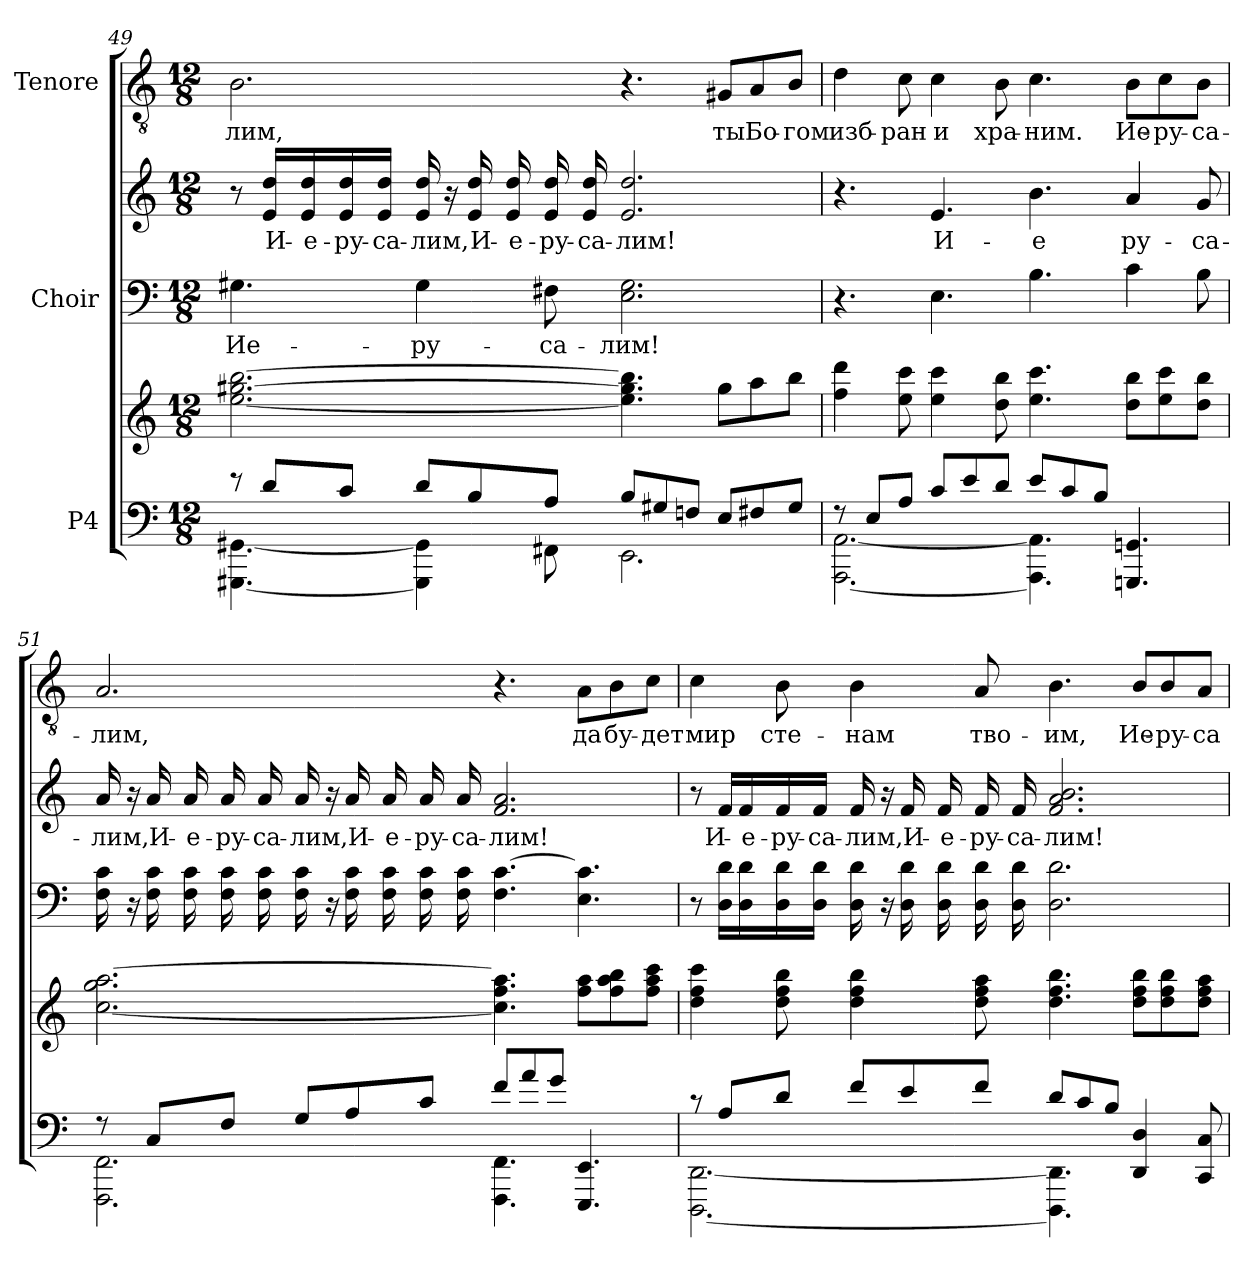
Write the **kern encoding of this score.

**kern	**kern	**kern	**text	**kern	**text	**kern	**text
*part3	*part3	*part2	*part2	*part2	*part2	*part1	*part1
*staff5	*staff4	*staff3	*staff3	*staff2	*staff2	*staff1	*staff1
*I"P4	*	*I"Choir	*	*	*	*I"Tenore	*
*clefF4	*clefG2	*clefF4	*	*clefG2	*	*clefGv2	*
*	*	*	*	*	*	*ITrd7c12	*
*k[]	*k[]	*k[]	*	*k[]	*	*k[]	*
*a:	*a:	*a:	*	*a:	*	*a:	*
*M12/8	*M12/8	*M12/8	*	*M12/8	*	*M12/8	*
=49	=49	=49	=49	=49	=49	=49	=49
*^	*	*	*	*	*	*	*
!	!	!	!	!LO:LY:a:color=#000000	!	!	!	!
!	!	!	!	!	!	!	!	!LO:LY:b:color=#000000
8r	[<4.GGG#Xi\ [<4.GG#Xi	[<2.eei\ [>2.gg#Xi [>2.bbi	4.G#Xi\	Ие-	8r	.	2.BBi\	-лим,
!	!	!	!	!	!	!LO:LY:b:color=#000000	!	!
8di/L	.	.	.	.	16ei/ 16ddiLL	И-	.	.
!	!	!	!	!	!	!LO:LY:b:color=#000000	!	!
.	.	.	.	.	16ei/ 16ddi	-е-	.	.
!	!	!	!	!	!	!LO:LY:b:color=#000000	!	!
8ci/J	.	.	.	.	16ei/ 16ddi	-ру-	.	.
!	!	!	!	!	!	!LO:LY:b:color=#000000	!	!
.	.	.	.	.	16ei/ 16ddiJJ	-са-	.	.
!	!	!	!	!LO:LY:a:color=#000000	!	!	!	!
!	!	!	!	!	!	!LO:LY:b:color=#000000	!	!
8di/L	4GGG#i\] 4GG#i]	.	4G#i\	-ру-	16ei/ 16ddiLL	-лим,	.	.
.	.	.	.	.	16r	.	.	.
!	!	!	!	!	!	!LO:LY:b:color=#000000	!	!
8Bi/	.	.	.	.	16ei/ 16ddiL	И-	.	.
!	!	!	!	!	!	!LO:LY:b:color=#000000	!	!
.	.	.	.	.	16ei/ 16ddi	-е-	.	.
!	!	!	!	!LO:LY:a:color=#000000	!	!	!	!
!	!	!	!	!	!	!LO:LY:b:color=#000000	!	!
8Ai/J	8FF#Xi\	.	8F#Xi\	-са-	16ei/ 16ddi	-ру-	.	.
!	!	!	!	!	!	!LO:LY:b:color=#000000	!	!
.	.	.	.	.	16ei/ 16ddiJJ	-са-	.	.
!	!	!	!	!LO:LY:a:color=#000000	!	!	!	!
!	!	!	!	!	!	!LO:LY:b:color=#000000	!	!
8Bi/L	2.EEi\	4.eei\] 4.gg#i] 4.bbi]	2.Ei\ 2.G#i	-лим!	2.ei/ 2.ddi	-лим!	4.r	.
8G#Xi/	.	.	.	.	.	.	.	.
8Fni/J	.	.	.	.	.	.	.	.
!	!	!	!	!	!	!	!	!LO:LY:b:color=#000000
8Ei/L	.	8gg#i\L	.	.	.	.	8GG#Xi/L	ты
!	!	!	!	!	!	!	!	!LO:LY:b:color=#000000
8F#Xi/	.	8aai\	.	.	.	.	8AAi/	Бо-
!	!	!	!	!	!	!	!	!LO:LY:b:color=#000000
8G#i/J	.	8bbi\J	.	.	.	.	8BBi/J	-гом
!!LO:PB:g=z
=50	=50	=50	=50	=50	=50	=50	=50	=50
!	!	!	!	!	!	!	!	!LO:LY:b:color=#000000
8r	[<2.AAAi\ [<2.AAi	4ffi\ 4dddi	4.r	.	4.r	.	4Di\	изб-
8Ei/L	.	.	.	.	.	.	.	.
!	!	!	!	!	!	!	!	!LO:LY:b:color=#000000
8Ai/J	.	8eei\ 8ccci	.	.	.	.	8Ci\	-ран
!	!	!	!	!	!	!LO:LY:b:color=#000000	!	!
!	!	!	!	!	!	!	!	!LO:LY:b:color=#000000
8ci/L	.	4eei\ 4ccci	4.Ei\	.	4.ei/	И-	4Ci\	и
8ei/	.	.	.	.	.	.	.	.
!	!	!	!	!	!	!	!	!LO:LY:b:color=#000000
8di/J	.	8ddi\ 8bbi	.	.	.	.	8BBi\	хра-
!	!	!	!	!	!	!LO:LY:b:color=#000000	!	!
!	!	!	!	!	!	!	!	!LO:LY:b:color=#000000
8ei/L	4.AAAi\] 4.AAi]	4.eei\ 4.ccci	4.Bi\	.	4.bi\	-е	4.Ci\	-ним.
8ci/	.	.	.	.	.	.	.	.
8Bi/J	.	.	.	.	.	.	.	.
!	!	!	!	!	!	!LO:LY:b:color=#000000	!	!
!	!	!	!	!	!	!	!	!LO:LY:b:color=#000000
4.GGGni/ 4.GGni	4.ryy	8ddi\ 8bbiL	4ci\	.	4ai/	ру-	8BBi\L	Ие-
!	!	!	!	!	!	!	!	!LO:LY:b:color=#000000
.	.	8eei\ 8ccci	.	.	.	.	8Ci\	-ру-
!	!	!	!	!	!	!LO:LY:b:color=#000000	!	!
!	!	!	!	!	!	!	!	!LO:LY:b:color=#000000
.	.	8ddi\ 8bbiJ	8Bi\	.	8gi/	-са-	8BBi\J	-са-
=51	=51	=51	=51	=51	=51	=51	=51	=51
!	!	!	!	!	!	!LO:LY:b:color=#000000	!	!
!	!	!	!	!	!	!	!	!LO:LY:b:color=#000000
8r	2.FFFi\ 2.FFi	[<2.cci\ 2.ggi [>2.aai	16Fi\ 16ciLL	.	16ai/LL	лим,	2.AAi/	-лим,
.	.	.	16r	.	16r	.	.	.
!	!	!	!	!	!	!LO:LY:b:color=#000000	!	!
8Ci/L	.	.	16Fi\ 16ciL	.	16ai/L	И-	.	.
!	!	!	!	!	!	!LO:LY:b:color=#000000	!	!
.	.	.	16Fi\ 16ci	.	16ai/	-е-	.	.
!	!	!	!	!	!	!LO:LY:b:color=#000000	!	!
8Fi/J	.	.	16Fi\ 16ci	.	16ai/	-ру-	.	.
!	!	!	!	!	!	!LO:LY:b:color=#000000	!	!
.	.	.	16Fi\ 16ciJJ	.	16ai/JJ	-са-	.	.
!	!	!	!	!	!	!LO:LY:b:color=#000000	!	!
8Gi/L	.	.	16Fi\ 16ciLL	.	16ai/LL	-лим,	.	.
.	.	.	16r	.	16r	.	.	.
!	!	!	!	!	!	!LO:LY:b:color=#000000	!	!
8Ai/	.	.	16Fi\ 16ciL	.	16ai/L	И-	.	.
!	!	!	!	!	!	!LO:LY:b:color=#000000	!	!
.	.	.	16Fi\ 16ci	.	16ai/	-е-	.	.
!	!	!	!	!	!	!LO:LY:b:color=#000000	!	!
8ci/J	.	.	16Fi\ 16ci	.	16ai/	-ру-	.	.
!	!	!	!	!	!	!LO:LY:b:color=#000000	!	!
.	.	.	16Fi\ 16ciJJ	.	16ai/JJ	-са-	.	.
!	!	!	!	!	!	!LO:LY:b:color=#000000	!	!
8fi/L	4.FFFi\ 4.FFi	4.cci\] 4.ffi 4.aai]	4.Fi\ [>4.ci	.	2.fi/ 2.ai	-лим!	4.r	.
8ai/	.	.	.	.	.	.	.	.
8gi/J	.	.	.	.	.	.	.	.
!	!	!	!	!	!	!	!	!LO:LY:b:color=#000000
4.EEEi/ 4.EEi	4.ryy	8ffi\ 8aaiL	4.Ei\ 4.ci]	.	.	.	8AAi\L	да
!	!	!	!	!	!	!	!	!LO:LY:b:color=#000000
.	.	8ffi\ 8aai 8bbi	.	.	.	.	8BBi\	бу-
!	!	!	!	!	!	!	!	!LO:LY:b:color=#000000
.	.	8ffi\ 8aai 8ccciJ	.	.	.	.	8Ci\J	-дет
!!LO:LB:g=z
=52	=52	=52	=52	=52	=52	=52	=52	=52
!	!	!	!	!	!	!	!	!LO:LY:b:color=#000000
8r	[<2.DDDi\ [<2.DDi	4ddi\ 4ffi 4ccci	8r	.	8r	.	4Ci\	мир
!	!	!	!	!	!	!LO:LY:b:color=#000000	!	!
8Ai/L	.	.	16Di\ 16diLL	.	16fi/LL	И-	.	.
!	!	!	!	!	!	!LO:LY:b:color=#000000	!	!
.	.	.	16Di\ 16di	.	16fi/	-е-	.	.
!	!	!	!	!	!	!LO:LY:b:color=#000000	!	!
!	!	!	!	!	!	!	!	!LO:LY:b:color=#000000
8di/J	.	8ddi\ 8ffi 8bbi	16Di\ 16di	.	16fi/	-ру-	8BBi\	сте-
!	!	!	!	!	!	!LO:LY:b:color=#000000	!	!
.	.	.	16Di\ 16diJJ	.	16fi/JJ	-са-	.	.
!	!	!	!	!	!	!LO:LY:b:color=#000000	!	!
!	!	!	!	!	!	!	!	!LO:LY:b:color=#000000
8fi/L	.	4ddi\ 4ffi 4bbi	16Di\ 16diLL	.	16fi/LL	-лим,	4BBi\	-нам
.	.	.	16r	.	16r	.	.	.
!	!	!	!	!	!	!LO:LY:b:color=#000000	!	!
8ei/	.	.	16Di\ 16diL	.	16fi/L	И-	.	.
!	!	!	!	!	!	!LO:LY:b:color=#000000	!	!
.	.	.	16Di\ 16di	.	16fi/	-е-	.	.
!	!	!	!	!	!	!LO:LY:b:color=#000000	!	!
!	!	!	!	!	!	!	!	!LO:LY:b:color=#000000
8fi/J	.	8ddi\ 8ffi 8aai	16Di\ 16di	.	16fi/	-ру-	8AAi/	тво-
!	!	!	!	!	!	!LO:LY:b:color=#000000	!	!
.	.	.	16Di\ 16diJJ	.	16fi/JJ	-са-	.	.
!	!	!	!	!	!	!LO:LY:b:color=#000000	!	!
!	!	!	!	!	!	!	!	!LO:LY:b:color=#000000
8di/L	4.DDDi\] 4.DDi]	4.ddi\ 4.ffi 4.bbi	2.Di\ 2.di	.	2.fi/ 2.ai 2.bi	-лим!	4.BBi\	-им,
8ci/	.	.	.	.	.	.	.	.
8Bi/J	.	.	.	.	.	.	.	.
!	!	!	!	!	!	!	!	!LO:LY:b:color=#000000
4DDi/ 4Di	4.ryy	8ddi\ 8ffi 8bbiL	.	.	.	.	8BBi/L	Ие-
!	!	!	!	!	!	!	!	!LO:LY:b:color=#000000
.	.	8ddi\ 8ffi 8bbi	.	.	.	.	8BBi/	-ру-
!	!	!	!	!	!	!	!	!LO:LY:b:color=#000000
8CCi/ 8Ci	.	8ddi\ 8ffi 8aaiJ	.	.	.	.	8AAi/J	-са-
*v	*v	*	*	*	*	*	*	*
=	=	=	=	=	=	=	=
*-	*-	*-	*-	*-	*-	*-	*-
